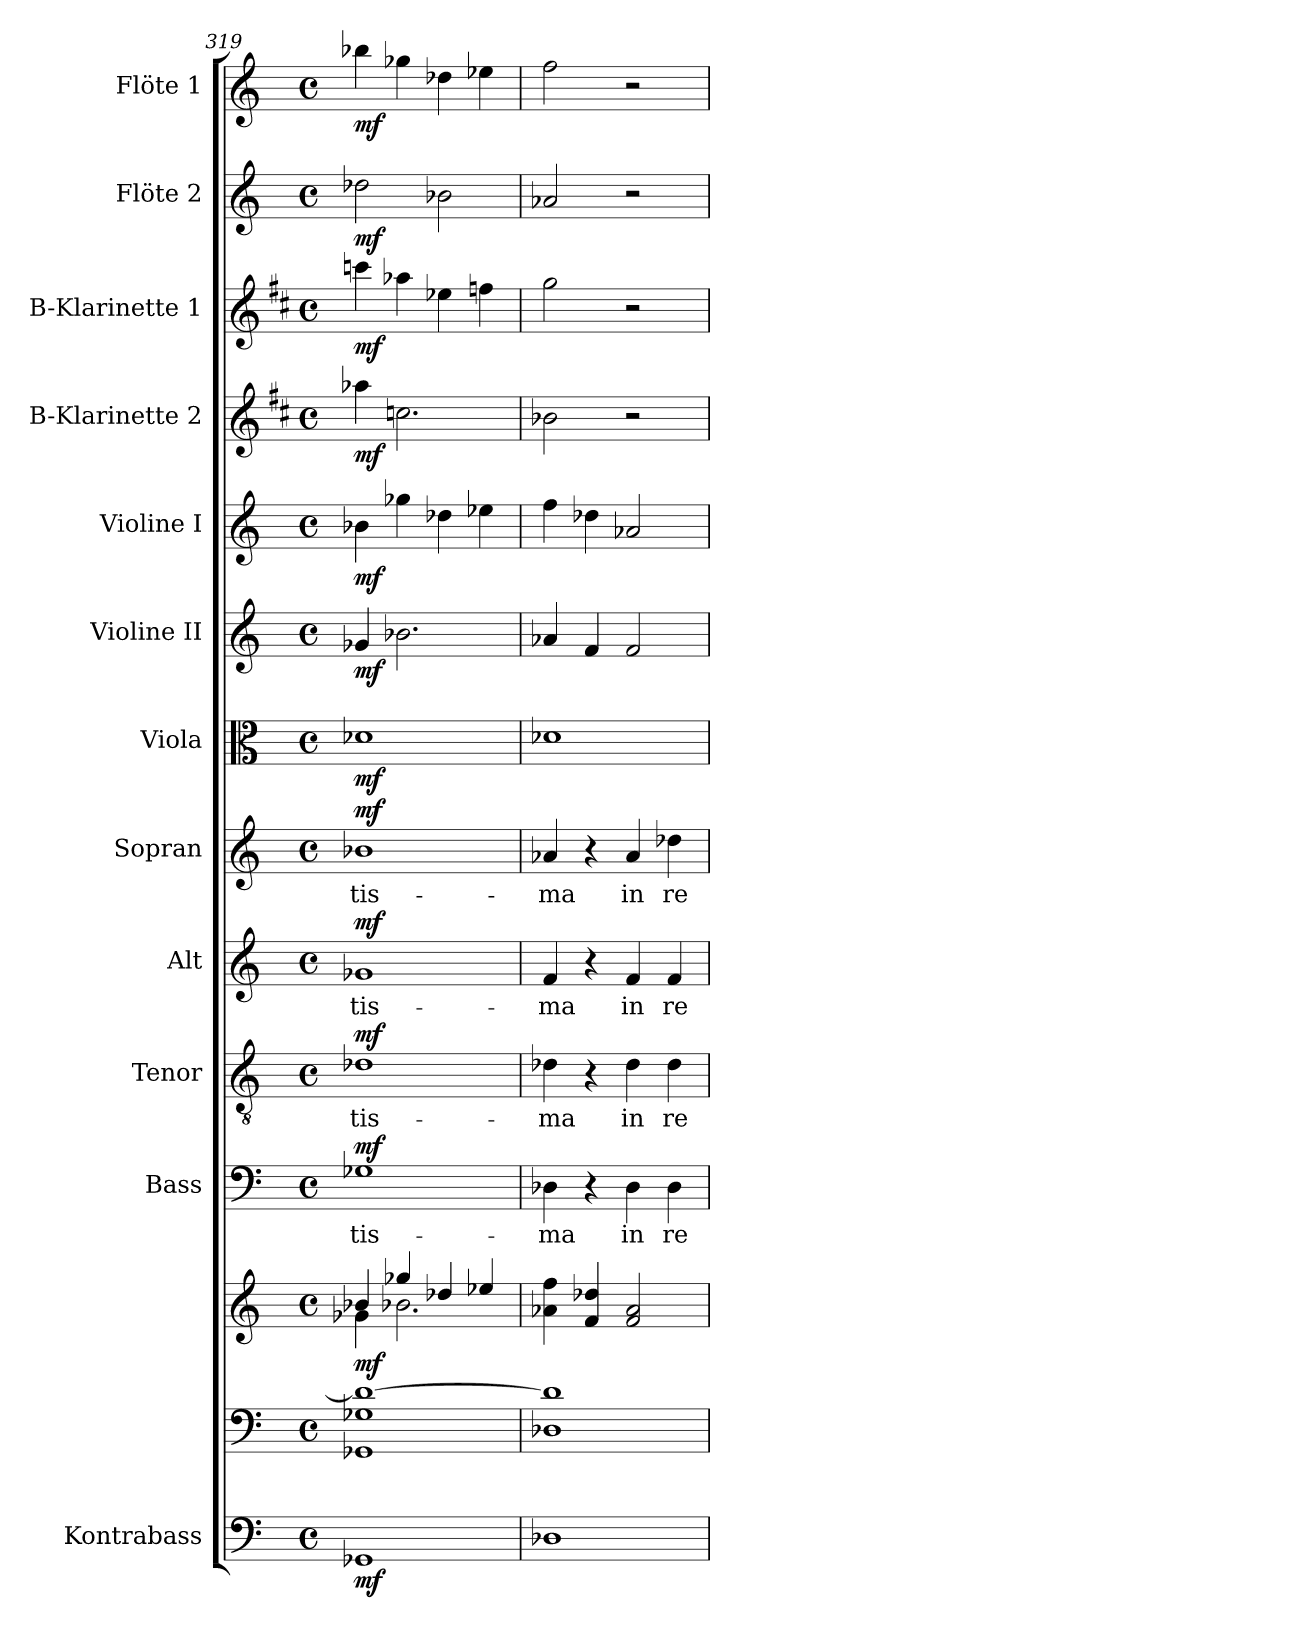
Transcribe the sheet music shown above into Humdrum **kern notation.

**kern	**dynam	**kern	**kern	**dynam	**kern	**text	**dynam	**kern	**text	**dynam	**kern	**text	**dynam	**kern	**text	**dynam	**kern	**dynam	**kern	**dynam	**kern	**dynam	**kern	**dynam	**kern	**dynam	**kern	**dynam	**kern	**dynam
*part13	*part13	*part12	*part12	*part12	*part11	*part11	*part11	*part10	*part10	*part10	*part9	*part9	*part9	*part8	*part8	*part8	*part7	*part7	*part6	*part6	*part5	*part5	*part4	*part4	*part3	*part3	*part2	*part2	*part1	*part1
*staff14	*staff14	*staff13	*staff12	*staff12/13	*staff11	*staff11	*staff11	*staff10	*staff10	*staff10	*staff9	*staff9	*staff9	*staff8	*staff8	*staff8	*staff7	*staff7	*staff6	*staff6	*staff5	*staff5	*staff4	*staff4	*staff3	*staff3	*staff2	*staff2	*staff1	*staff1
*I"Kontrabass	*	*	*	*	*I"Bass	*	*	*I"Tenor	*	*	*I"Alt	*	*	*I"Sopran	*	*	*I"Viola	*	*I"Violine II	*	*I"Violine I	*	*I"B-Klarinette 2	*	*I"B-Klarinette 1	*	*I"Flöte 2	*	*I"Flöte 1	*
*I'Kb.	*	*	*	*	*I'B.	*	*	*I'T.	*	*	*I'A.	*	*	*I'S.	*	*	*I'Vla.	*	*I'Vl. II	*	*I'Vl. I	*	*I'B Kl. 2	*	*I'B Kl. 1	*	*I'Fl. 2	*	*I'Fl. 1	*
*clefF4	*	*clefF4	*clefG2	*	*clefF4	*	*	*clefGv2	*	*	*clefG2	*	*	*clefG2	*	*	*clefC3	*	*clefG2	*	*clefG2	*	*clefG2	*	*clefG2	*	*clefG2	*	*clefG2	*
*ITrd7c12	*	*	*	*	*	*	*	*	*	*	*	*	*	*	*	*	*	*	*	*	*	*	*ITrd1c2	*	*ITrd1c2	*	*	*	*	*
*k[]	*	*k[]	*k[]	*	*k[]	*	*	*k[]	*	*	*k[]	*	*	*k[]	*	*	*k[]	*	*k[]	*	*k[]	*	*k[]	*	*k[]	*	*k[]	*	*k[]	*
*C:	*	*C:	*C:	*	*C:	*	*	*C:	*	*	*C:	*	*	*C:	*	*	*C:	*	*C:	*	*C:	*	*C:	*	*C:	*	*C:	*	*C:	*
*M4/4	*	*M4/4	*M4/4	*	*M4/4	*	*	*M4/4	*	*	*M4/4	*	*	*M4/4	*	*	*M4/4	*	*M4/4	*	*M4/4	*	*M4/4	*	*M4/4	*	*M4/4	*	*M4/4	*
*met(c)	*	*met(c)	*met(c)	*	*met(c)	*	*	*met(c)	*	*	*met(c)	*	*	*met(c)	*	*	*met(c)	*	*met(c)	*	*met(c)	*	*met(c)	*	*met(c)	*	*met(c)	*	*met(c)	*
=319	=319	=319	=319	=319	=319	=319	=319	=319	=319	=319	=319	=319	=319	=319	=319	=319	=319	=319	=319	=319	=319	=319	=319	=319	=319	=319	=319	=319	=319	=319
*	*	*^	*^	*	*	*	*	*	*	*	*	*	*	*	*	*	*	*	*	*	*	*	*	*	*	*	*	*	*	*
!	!LO:DY:b	!	!	!	!	!LO:DY:b	!	!LO:LY:b	!LO:DY:a	!	!LO:LY:b	!LO:DY:a	!	!LO:LY:b	!LO:DY:a	!	!LO:LY:b	!LO:DY:a	!	!LO:DY:b	!	!LO:DY:b	!	!LO:DY:b	!	!LO:DY:b	!	!LO:DY:b	!	!LO:DY:b	!	!LO:DY:b
1GGG-X	mf	1d-_	1GG-X 1G-X	4b-X/	4g-X\	mf	1G-X	-tis-	mf	1d-X	-tis-	mf	1g-X	-tis-	mf	1b-X	-tis-	mf	1d-X	mf	4g-X/	mf	4b-X\	mf	4gg-X\	mf	4bb-X\	mf	2dd-X\	mf	4bb-X\	mf
.	.	.	.	4gg-X/	2.b-X\	.	.	.	.	.	.	.	.	.	.	.	.	.	.	.	2.b-X\	.	4gg-X\	.	2.b-X\	.	4gg-X\	.	.	.	4gg-X\	.
.	.	.	.	4dd-X/	.	.	.	.	.	.	.	.	.	.	.	.	.	.	.	.	.	.	4dd-X\	.	.	.	4dd-X\	.	2b-X\	.	4dd-X\	.
.	.	.	.	4ee-X/	.	.	.	.	.	.	.	.	.	.	.	.	.	.	.	.	.	.	4ee-X\	.	.	.	4ee-X\	.	.	.	4ee-X\	.
*	*	*	*	*v	*v	*	*	*	*	*	*	*	*	*	*	*	*	*	*	*	*	*	*	*	*	*	*	*	*	*	*	*
=320	=320	=320	=320	=320	=320	=320	=320	=320	=320	=320	=320	=320	=320	=320	=320	=320	=320	=320	=320	=320	=320	=320	=320	=320	=320	=320	=320	=320	=320	=320	=320
!	!	!	!	!	!	!	!LO:LY:b	!	!	!LO:LY:b	!	!	!LO:LY:b	!	!	!LO:LY:b	!	!	!	!	!	!	!	!	!	!	!	!	!	!	!
1DD-X	.	1d-]	1D-X	4a-X\ 4ff\	.	4D-X\	-ma	.	4d-X\	-ma	.	4f/	-ma	.	4a-X/	-ma	.	1d-X	.	4a-X/	.	4ff\	.	2a-X\	.	2ff\	.	2a-X/	.	2ff\	.
.	.	.	.	4f/ 4dd-X/	.	4r	.	.	4r	.	.	4r	.	.	4r	.	.	.	.	4f/	.	4dd-X\	.	.	.	.	.	.	.	.	.
!	!	!	!	!	!	!	!LO:LY:b	!	!	!LO:LY:b	!	!	!LO:LY:b	!	!	!LO:LY:b	!	!	!	!	!	!	!	!	!	!	!	!	!	!	!
.	.	.	.	2f/ 2a-/	.	4D-\	in	.	4d-\	in	.	4f/	in	.	4a-/	in	.	.	.	2f/	.	2a-X/	.	2r	.	2r	.	2r	.	2r	.
!	!	!	!	!	!	!	!LO:LY:b	!	!	!LO:LY:b	!	!	!LO:LY:b	!	!	!LO:LY:b	!	!	!	!	!	!	!	!	!	!	!	!	!	!	!
.	.	.	.	.	.	4D-\	re-	.	4d-\	re-	.	4f/	re-	.	4dd-X\	re-	.	.	.	.	.	.	.	.	.	.	.	.	.	.	.
*	*	*v	*v	*	*	*	*	*	*	*	*	*	*	*	*	*	*	*	*	*	*	*	*	*	*	*	*	*	*	*	*
=	=	=	=	=	=	=	=	=	=	=	=	=	=	=	=	=	=	=	=	=	=	=	=	=	=	=	=	=	=	=
*-	*-	*-	*-	*-	*-	*-	*-	*-	*-	*-	*-	*-	*-	*-	*-	*-	*-	*-	*-	*-	*-	*-	*-	*-	*-	*-	*-	*-	*-	*-
